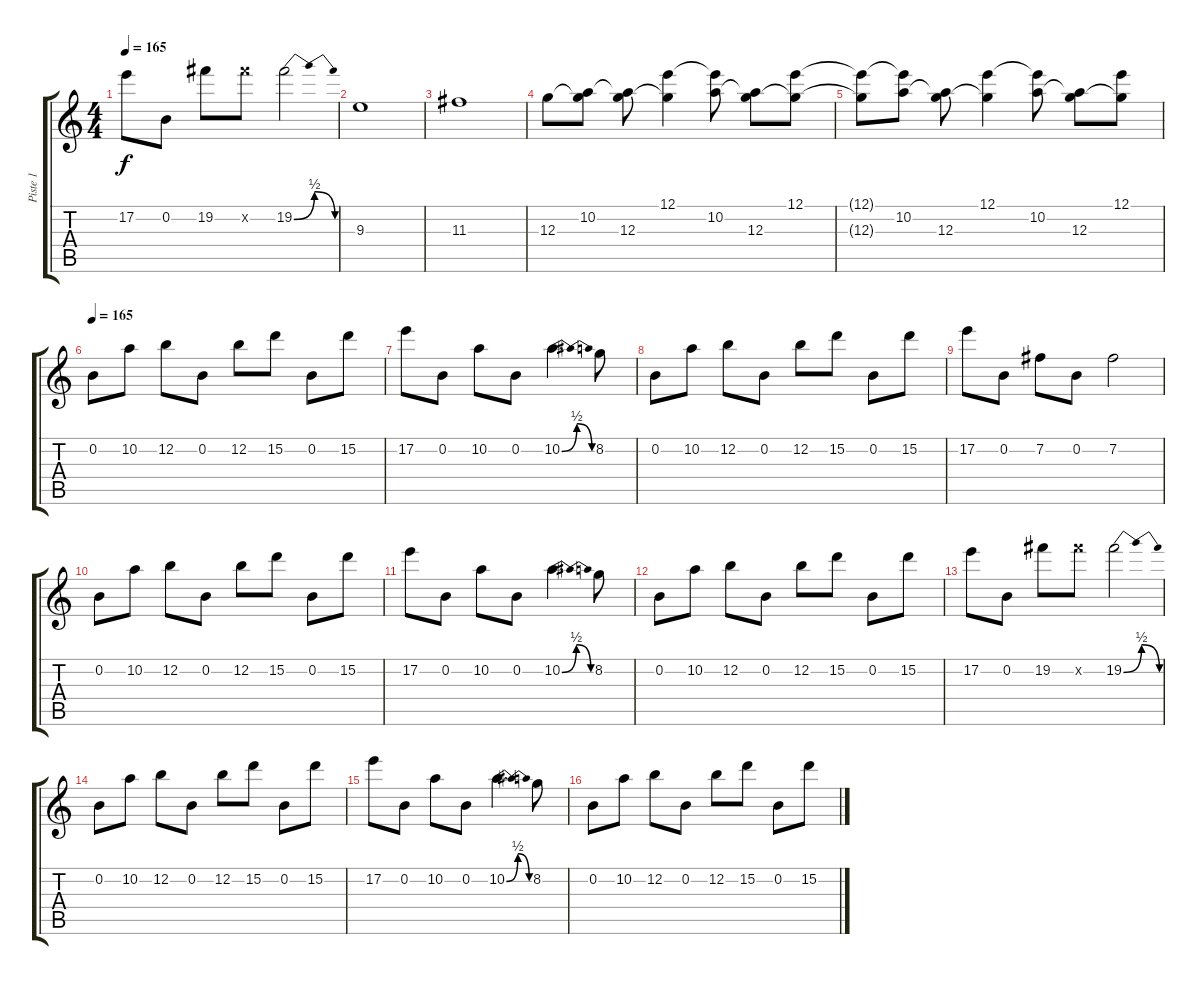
\track ("Piste 1" "Piste 1") {instrument overdrivenguitar}
\staff {score tabs}
\tuning (E4 B3 G3 D3 A2 D2) {hide}
\ts (4 4)
\tempo 165
\clef g2
\ks c
17.2.8{dy f} 0.2.8 19.2.8 19.2{x}.8 19.2{be (bendrelease 0 0 30 2 30 2 60 0)}.2 |
9.3.1 |
11.3.1 |
12.3.8 (10.2 12.3{t}).8 (10.2{t} 12.3).8 (12.1 12.3{t}).4 (12.1{t} 10.2).8 (10.2{t} 12.3).8 (12.1 12.3{t}).8 |
(12.1{t} 12.3{t}).8 (12.1{t} 10.2).8 (10.2{t} 12.3).8 (12.1 12.3{t}).4 (12.1{t} 10.2).8 (10.2{t} 12.3).8 (12.1 12.3{t}).8 |
\tempo 165
0.2.8 10.2.8 12.2.8 0.2.8 12.2.8 15.2.8 0.2.8 15.2.8 |
17.2.8 0.2.8 10.2.8 0.2.8 10.2{be (bendrelease 0 0 30 2 30 2 60 0)}.4{d} 8.2.8 |
0.2.8 10.2.8 12.2.8 0.2.8 12.2.8 15.2.8 0.2.8 15.2.8 |
17.2.8 0.2.8 7.2.8 0.2.8 7.2.2 |
0.2.8 10.2.8 12.2.8 0.2.8 12.2.8 15.2.8 0.2.8 15.2.8 |
17.2.8 0.2.8 10.2.8 0.2.8 10.2{be (bendrelease 0 0 30 2 30 2 60 0)}.4{d} 8.2.8 |
0.2.8 10.2.8 12.2.8 0.2.8 12.2.8 15.2.8 0.2.8 15.2.8 |
17.2.8 0.2.8 19.2.8 19.2{x}.8 19.2{be (bendrelease 0 0 30 2 30 2 60 0)}.2 |
0.2.8 10.2.8 12.2.8 0.2.8 12.2.8 15.2.8 0.2.8 15.2.8 |
17.2.8 0.2.8 10.2.8 0.2.8 10.2{be (bendrelease 0 0 30 2 30 2 60 0)}.4{d} 8.2.8 |
0.2.8 10.2.8 12.2.8 0.2.8 12.2.8 15.2.8 0.2.8 15.2.8
